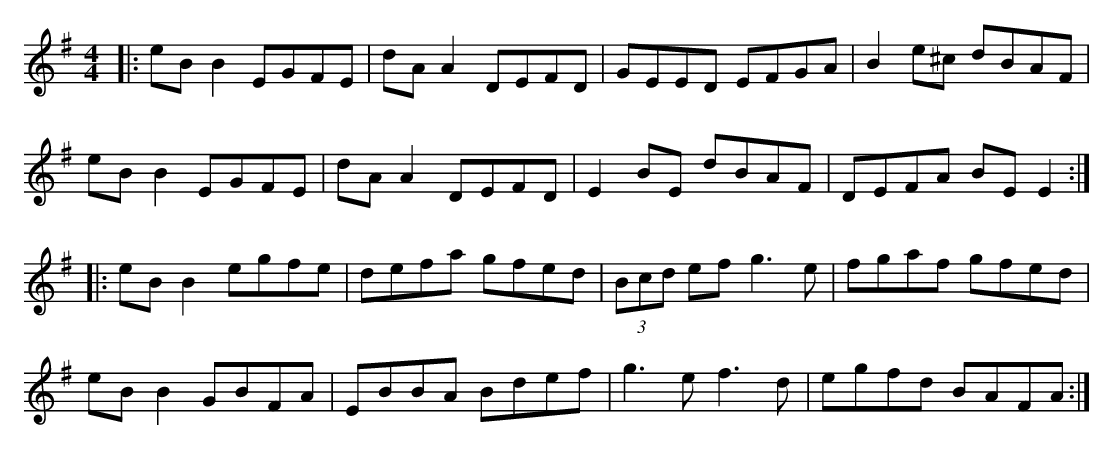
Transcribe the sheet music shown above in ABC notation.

X:1
M:4/4
K:Emin
|:eB B2 EGFE|dA A2 DEFD|GEED EFGA|B2 e^c dBAF|
eB B2 EGFE|dA A2 DEFD|E2 BE dBAF|DEFA BE E2:|
|:eB B2 egfe|defa gfed|(3Bcd ef g3e|fgaf gfed|
eB B2 GBFA|EBBA Bdef|g3e f3d|egfd BAFA:|
